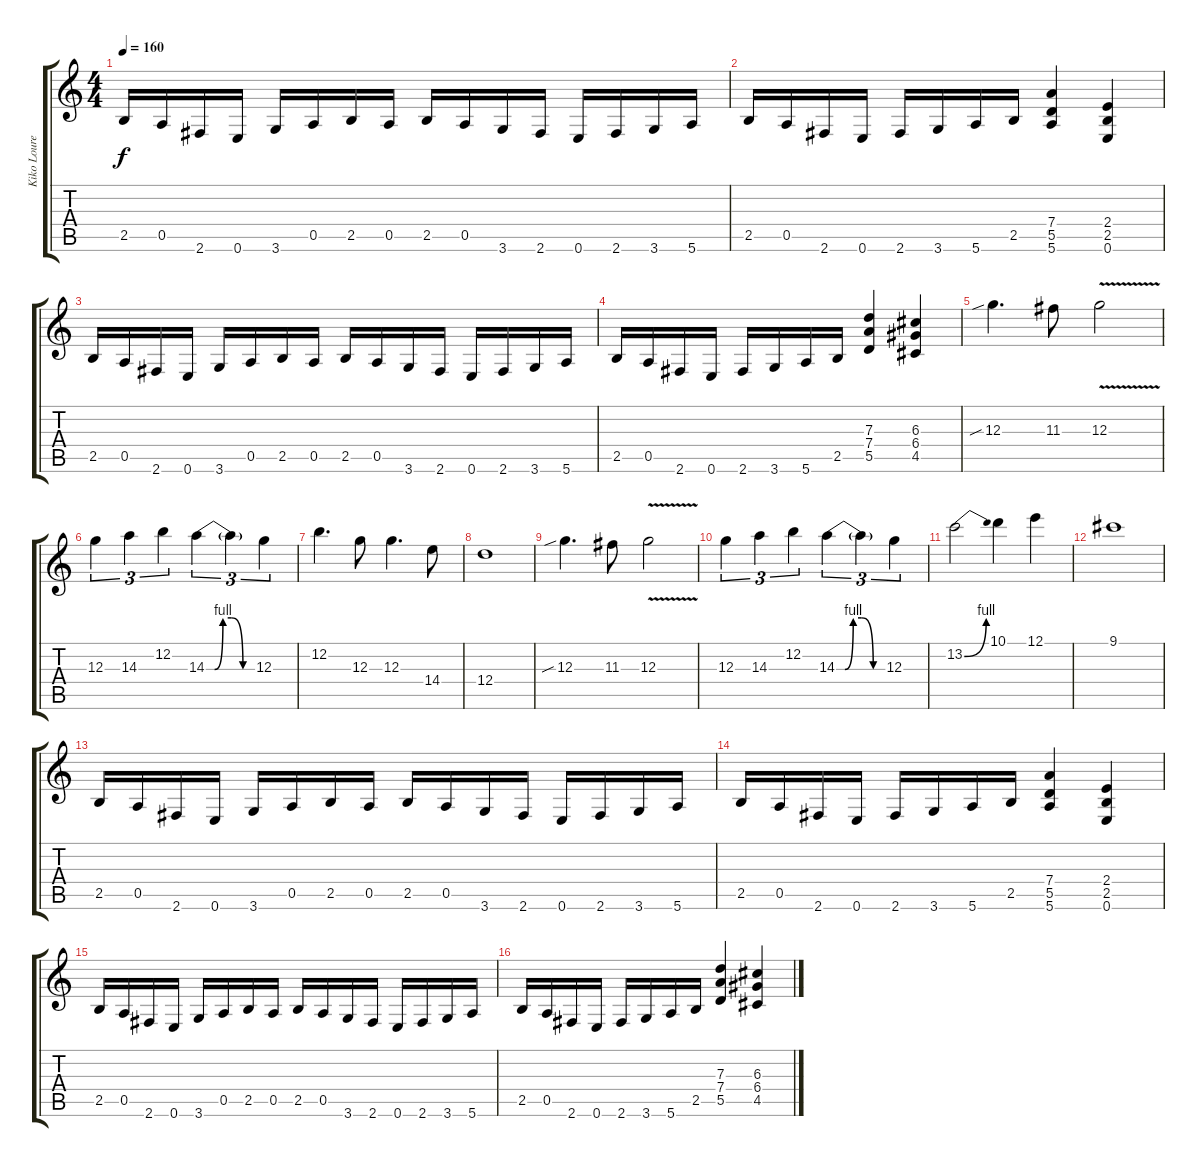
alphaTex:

\track ("Kiko Loureiro" "Kiko Loure") {instrument contrabass}
\staff {score tabs}
\tuning (E4 B3 G3 D3 A2 E2) {hide}
\ts (4 4)
\tempo 160
\clef g2
\ks c
2.5.16{dy f} 0.5.16 2.6.16 0.6.16 3.6.16 0.5.16 2.5.16 0.5.16 2.5.16 0.5.16 3.6.16 2.6.16 0.6.16 2.6.16 3.6.16 5.6.16 |
2.5.16 0.5.16 2.6.16 0.6.16 2.6.16 3.6.16 5.6.16 2.5.16 (7.4 5.5 5.6).4 (2.4 2.5 0.6).4 |
2.5.16 0.5.16 2.6.16 0.6.16 3.6.16 0.5.16 2.5.16 0.5.16 2.5.16 0.5.16 3.6.16 2.6.16 0.6.16 2.6.16 3.6.16 5.6.16 |
2.5.16 0.5.16 2.6.16 0.6.16 2.6.16 3.6.16 5.6.16 2.5.16 (7.3 7.4 5.5).4 (6.3 6.4 4.5).4 |
12.3{sib}.4{d} 11.3.8 12.3{v}.2 |
12.3.4{tu (3 2)} 14.3.4{tu (3 2)} 12.2.4{tu (3 2)} 14.3{be (custom 0 0 10 0 20 4 30 4 44 0 60 0)}.4{tu (3 2)} 14.3{t}.4{tu (3 2)} 12.3.4{tu (3 2)} |
12.2.4{d} 12.3.8 12.3.4{d} 14.4.8 |
12.4.1 |
12.3{sib}.4{d} 11.3.8 12.3{v}.2 |
12.3.4{tu (3 2)} 14.3.4{tu (3 2)} 12.2.4{tu (3 2)} 14.3{be (custom 0 0 10 0 20 4 30 4 44 0 60 0)}.4{tu (3 2)} 14.3{t}.4{tu (3 2)} 12.3.4{tu (3 2)} |
13.2{be (bend 0 0 60 4)}.2 10.1.4 12.1.4 |
9.1.1 |
2.5.16 0.5.16 2.6.16 0.6.16 3.6.16 0.5.16 2.5.16 0.5.16 2.5.16 0.5.16 3.6.16 2.6.16 0.6.16 2.6.16 3.6.16 5.6.16 |
2.5.16 0.5.16 2.6.16 0.6.16 2.6.16 3.6.16 5.6.16 2.5.16 (7.4 5.5 5.6).4 (2.4 2.5 0.6).4 |
2.5.16 0.5.16 2.6.16 0.6.16 3.6.16 0.5.16 2.5.16 0.5.16 2.5.16 0.5.16 3.6.16 2.6.16 0.6.16 2.6.16 3.6.16 5.6.16 |
2.5.16 0.5.16 2.6.16 0.6.16 2.6.16 3.6.16 5.6.16 2.5.16 (7.3 7.4 5.5).4 (6.3 6.4 4.5).4
